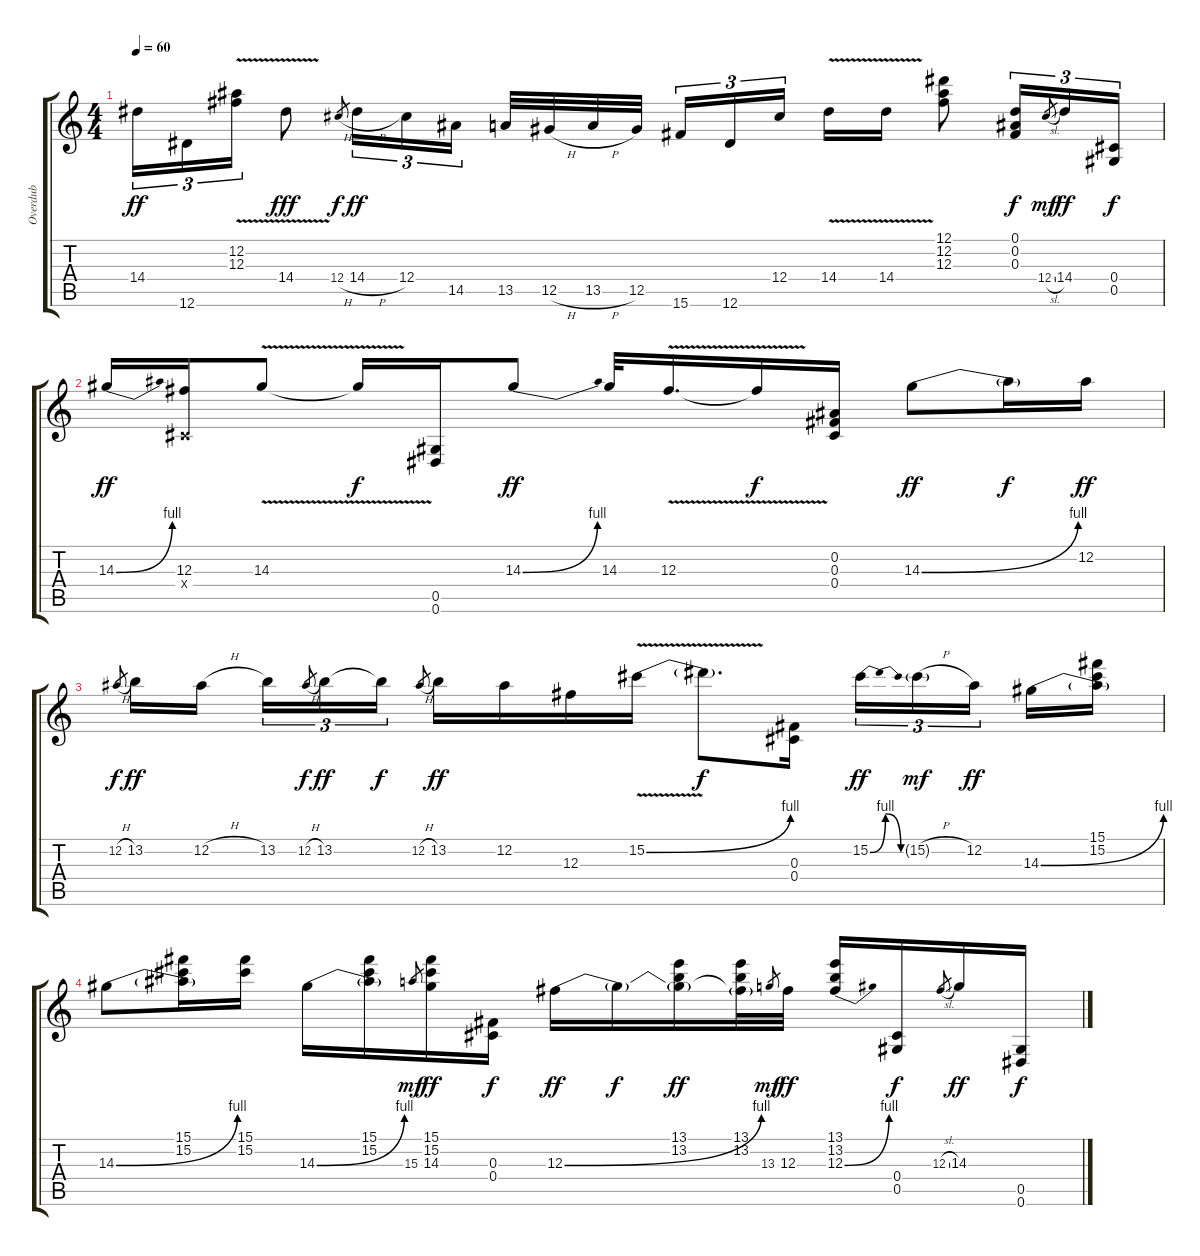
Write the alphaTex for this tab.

\track ("Overdub" "Overdub") {instrument electricguitarjazz}
\staff {score tabs}
\tuning (Eb4 Bb3 Gb3 Db3 Ab2 Eb2) {hide}
\ts (4 4)
\tempo 60
\clef g2
\ks c
14.4.16{tu (3 2) dy ff} 12.6.16{tu (3 2)} (12.2{v} 12.3{v}).16{tu (3 2)} 14.4{v}.8{dy fff} 12.4{h}.8{gr dy f} 14.4{h}.16{tu (3 2) dy ff} 12.4.16{tu (3 2)} 14.5.16{tu (3 2)} 13.5.32 12.5{h}.32 13.5{h}.32 12.5.32 15.6.16{tu (3 2)} 12.6.16{tu (3 2)} 12.4.16{tu (3 2)} 14.4{v}.16 14.4{v}.16 (12.1 12.2 12.3).8 (0.1 0.2 0.3).16{tu (3 2) dy f} 12.4{sl}.8{gr dy mf} 14.4.16{tu (3 2) dy ff} (0.4 0.5).16{tu (3 2) dy f} |
14.3{be (bend 0 0 60 4)}.16{dy ff} (12.3 0.4{x}).16 14.3{v}.8 14.3{t}.16{dy f} (0.5 0.6).16 14.3{be (bend 0 0 60 4)}.8{dy ff} 14.3.32 12.3{v}.16{d} 12.3{t}.16{dy f} (0.2 0.3 0.4).16 14.3{be (bend 0 0 60 4)}.8{dy ff} 14.3{t}.16{dy f} 12.2.16{dy ff} |
12.2{h}.8{gr dy f} 13.2.16{dy ff} 12.2{h}.16 13.2.16{tu (3 2)} 12.2{h}.8{gr dy f} 13.2.16{tu (3 2) dy ff} 13.2{t}.16{tu (3 2) dy f} 12.2{h}.8{gr} 13.2.16{dy ff} 12.2.16 12.3.16 15.2{be (bend 0 0 60 4) v}.16 15.2{t}.8{d dy f} (0.3 0.4).16 15.2{be (bendrelease 0 0 15 4 30 4 60 0)}.16{tu (3 2) dy ff} 15.2{h g}.16{tu (3 2) dy mf} 12.2.16{tu (3 2) dy ff} 14.3{be (bend 0 0 60 4)}.16 (15.1 15.2 14.3{t}).16 |
14.3{be (bend 0 0 60 4)}.8 (15.1 15.2 14.3{t}).16 (15.1 15.2).16 14.3{be (bend 0 0 60 4)}.16 (15.1 15.2 14.3{t}).16 15.3.8{gr dy mf} (15.1 15.2 14.3).16{dy ff} (0.3 0.4).16{dy f} 12.3{be (bend 0 0 60 4)}.16{dy ff} 12.3{t}.16{dy f} (13.1 13.2 12.3{t}).16{dy ff} (13.1 13.2 12.3{t}).32 13.3.8{gr dy mf} 12.3.32{dy ff} (13.1 13.2 12.3{be (bend 0 0 60 4)}).16 (0.4 0.5).16{dy f} 12.3{sl}.8{gr} 14.3.16{dy ff} (0.5 0.6).16{dy f}
